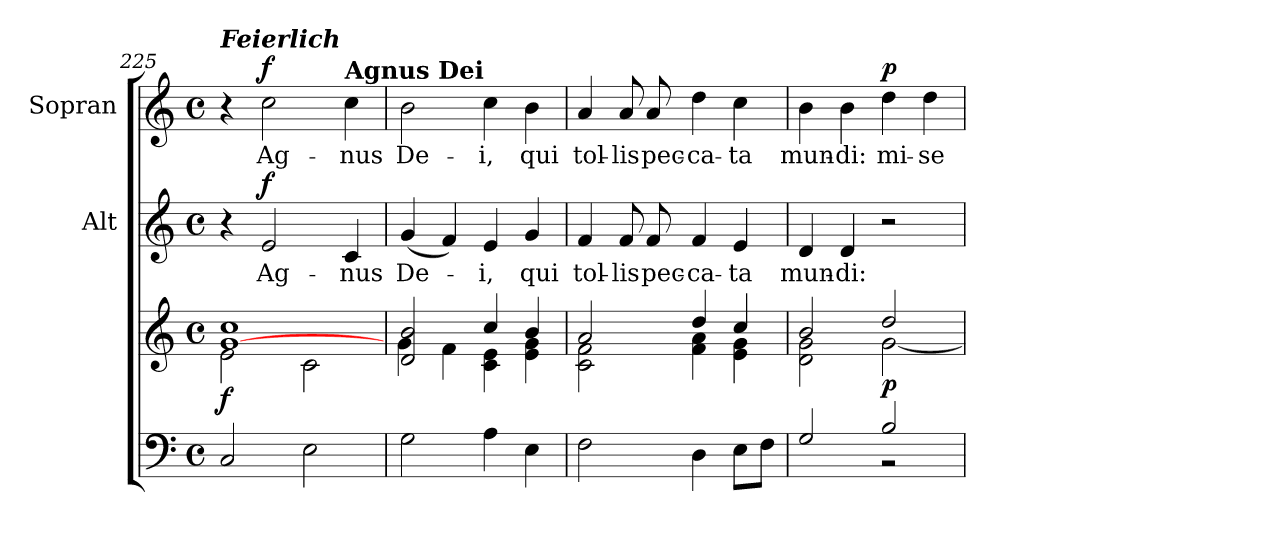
**kern	**kern	**dynam	**kern	**text	**dynam	**kern	**text	**dynam
*part3	*part3	*part3	*part2	*part2	*part2	*part1	*part1	*part1
*staff4	*staff3	*staff3/4	*staff2	*staff2	*staff2	*staff1	*staff1	*staff1
*	*	*	*I"Alt	*	*	*I"Sopran	*	*
!!LO:PB:g=z
*clefF4	*clefG2	*	*clefG2	*	*	*clefG2	*	*
*k[]	*k[]	*	*k[]	*	*	*k[]	*	*
*C:	*C:	*	*C:	*	*	*C:	*	*
*M4/4	*M4/4	*	*M4/4	*	*	*M4/4	*	*
*met(c)	*met(c)	*	*met(c)	*	*	*met(c)	*	*
=225	=225	=225	=225	=225	=225	=225	=225	=225
*	*^	*	*	*	*	*	*	*
!	!	!	!	!	!	!	!LO:TX:a:Bi:t=Feierlich	!	!
!	!	!	!LO:DY:b	!	!	!	!	!	!
2C/	[>1g 1cc	2e\	f	4r	.	.	4r	.	.
!	!	!	!	!	!LO:LY:b	!LO:DY:a	!	!LO:LY:b	!LO:DY:b
.	.	.	.	2e/	Ag-	f	2cc\	Ag-	f
2E\	.	2c\	.	.	.	.	.	.	.
!	!	!	!	!	!	!	!LO:TX:a:B:t=Agnus Dei	!	!
!	!	!	!	!	!LO:LY:b	!	!	!LO:LY:b	!
.	.	.	.	4c/	-nus	.	4cc\	-nus	.
=226	=226	=226	=226	=226	=226	=226	=226	=226	=226
!	!	!	!	!	!LO:LY:b	!	!	!LO:LY:b	!
2G\	2d/ 2b/	4g\	.	(<4g/	De-	.	2b\	De-	.
.	.	4f\	.	4f/)	.	.	.	.	.
!	!	!	!	!	!LO:LY:b	!	!	!LO:LY:b	!
4A\	4cc/	4c\ 4e\	.	4e/	-i,	.	4cc\	-i,	.
!	!	!	!	!	!LO:LY:b	!	!	!LO:LY:b	!
4E\	4b/	4e\ 4g\	.	4g/	qui	.	4b\	qui	.
=227	=227	=227	=227	=227	=227	=227	=227	=227	=227
!	!	!	!	!	!LO:LY:b	!	!	!LO:LY:b	!
2F\	2a/	2c\ 2f\	.	4f/	tol-	.	4a/	tol-	.
!	!	!	!	!	!LO:LY:b	!	!	!LO:LY:b	!
.	.	.	.	8f/	-lis	.	8a/	-lis	.
!	!	!	!	!	!LO:LY:b	!	!	!LO:LY:b	!
.	.	.	.	8f/	pec-	.	8a/	pec-	.
!	!	!	!	!	!LO:LY:b	!	!	!LO:LY:b	!
4D\	4dd/	4f\ 4a\	.	4f/	-ca-	.	4dd\	-ca-	.
!	!	!	!	!	!LO:LY:b	!	!	!LO:LY:b	!
8E\L	4cc/	4e\ 4g\	.	4e/	-ta	.	4cc\	-ta	.
8F\J	.	.	.	.	.	.	.	.	.
=228	=228	=228	=228	=228	=228	=228	=228	=228	=228
*^	*	*	*	*	*	*	*	*	*
!	!	!	!	!	!	!LO:LY:b	!	!	!LO:LY:b	!
2G/	2ryy	2b/	2d\ 2g\	.	4d/	mun-	.	4b\	mun-	.
!	!	!	!	!	!	!LO:LY:b	!	!	!LO:LY:b	!
.	.	.	.	.	4d/	-di:	.	4b\	-di:	.
!	!	!	!	!LO:DY:b	!	!	!	!	!LO:LY:b	!LO:DY:a
2B/	2r	2dd/	[<2g\	p	2r	.	.	4dd\	mi-	p
!	!	!	!	!	!	!	!	!	!LO:LY:b	!
.	.	.	.	.	.	.	.	4dd\	-se-	.
*v	*v	*	*	*	*	*	*	*	*	*
*	*v	*v	*	*	*	*	*	*	*
=	=	=	=	=	=	=	=	=
*-	*-	*-	*-	*-	*-	*-	*-	*-
